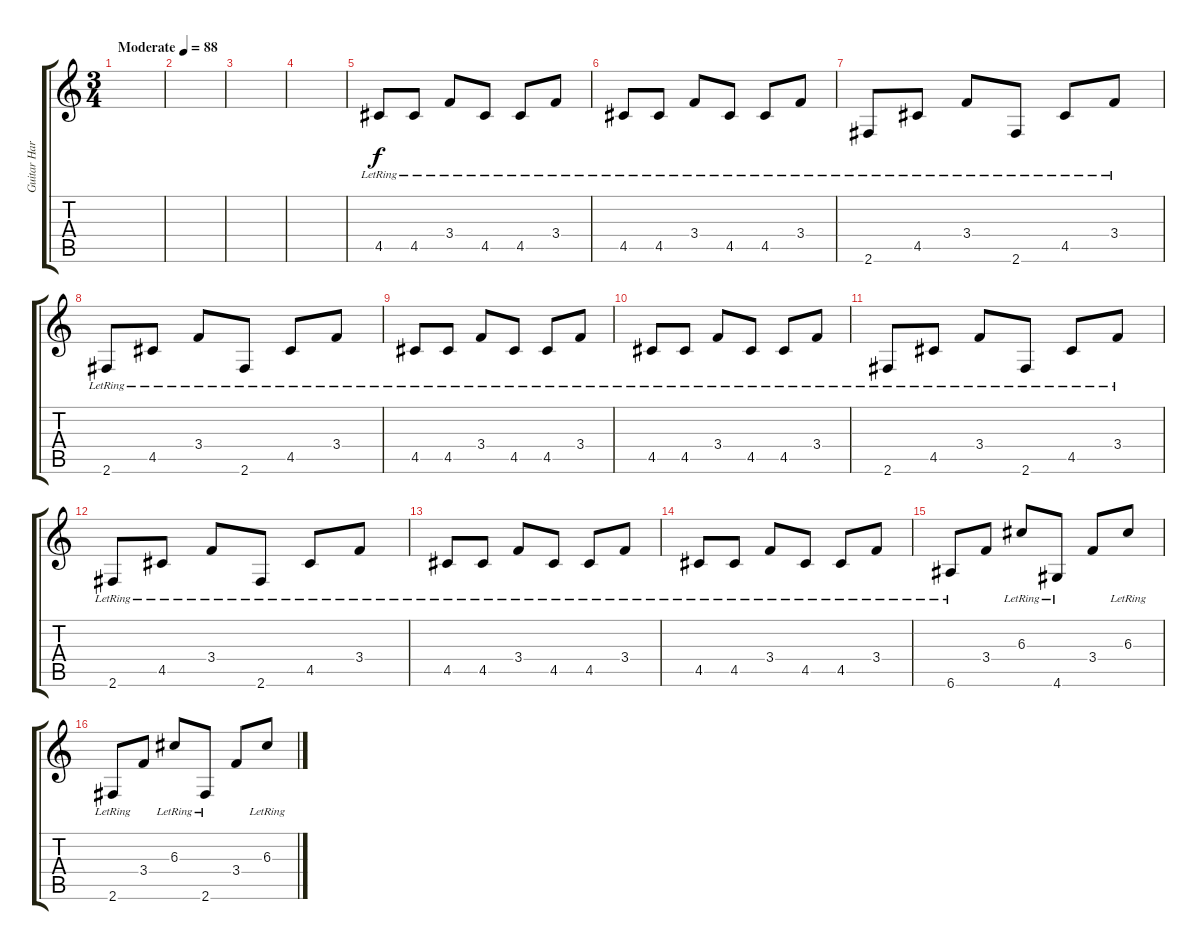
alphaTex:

\track ("Guitar Harmony" "Guitar Har") {instrument acousticguitarnylon}
\staff {score tabs}
\tuning (E4 B3 G3 D3 A2 E2) {hide}
\ts (3 4)
\tempo (88 "Moderate")
\clef g2
\ks c
|
|
|
|
4.5{lr}.8 4.5{lr}.8 3.4{lr}.8 4.5{lr}.8 4.5{lr}.8 3.4{lr}.8 |
4.5{lr}.8 4.5{lr}.8 3.4{lr}.8 4.5{lr}.8 4.5{lr}.8 3.4{lr}.8 |
2.6{lr}.8 4.5{lr}.8 3.4{lr}.8 2.6{lr}.8 4.5{lr}.8 3.4{lr}.8 |
2.6{lr}.8 4.5{lr}.8 3.4{lr}.8 2.6{lr}.8 4.5{lr}.8 3.4{lr}.8 |
4.5{lr}.8 4.5{lr}.8 3.4{lr}.8 4.5{lr}.8 4.5{lr}.8 3.4{lr}.8 |
4.5{lr}.8 4.5{lr}.8 3.4{lr}.8 4.5{lr}.8 4.5{lr}.8 3.4{lr}.8 |
2.6{lr}.8 4.5{lr}.8 3.4{lr}.8 2.6{lr}.8 4.5{lr}.8 3.4{lr}.8 |
2.6{lr}.8 4.5{lr}.8 3.4{lr}.8 2.6{lr}.8 4.5{lr}.8 3.4{lr}.8 |
4.5{lr}.8 4.5{lr}.8 3.4{lr}.8 4.5{lr}.8 4.5{lr}.8 3.4{lr}.8 |
4.5{lr}.8 4.5{lr}.8 3.4{lr}.8 4.5{lr}.8 4.5{lr}.8 3.4{lr}.8 |
6.6{lr}.8 3.4.8 6.3{lr}.8 4.6{lr}.8 3.4.8 6.3{lr}.8 |
2.6{lr}.8 3.4.8 6.3{lr}.8 2.6{lr}.8 3.4.8 6.3{lr}.8
